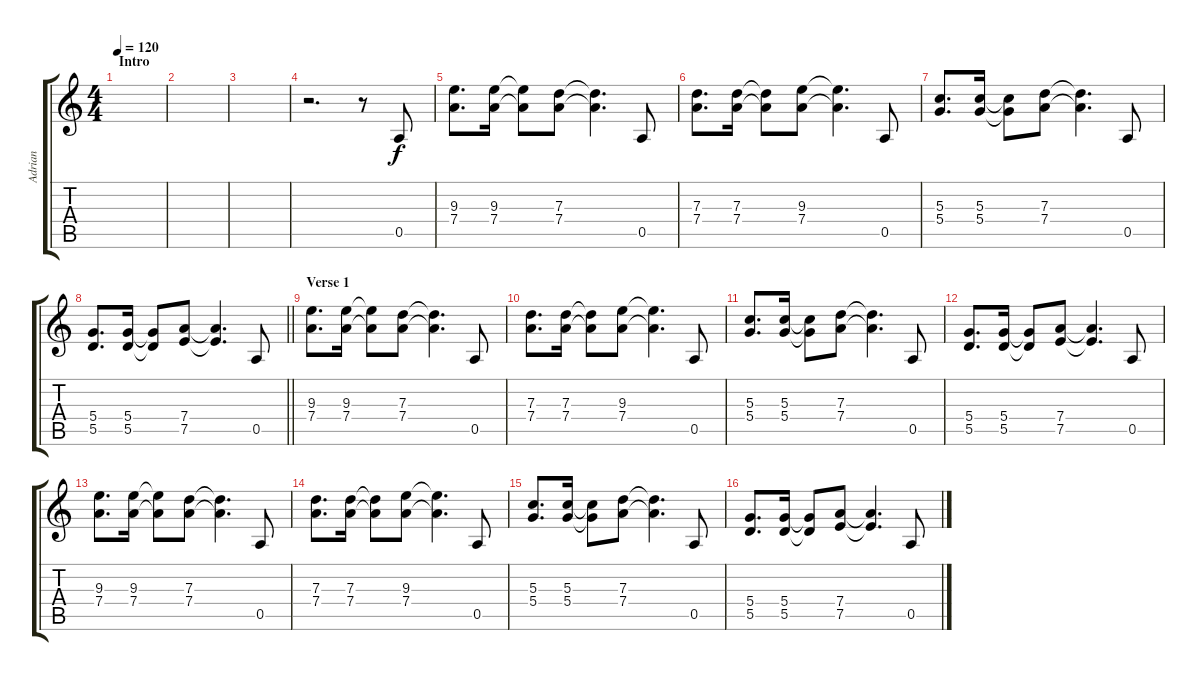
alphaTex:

\track ("Adrian" "Adrian") {instrument distortionguitar}
\staff {score tabs}
\tuning (E4 B3 G3 D3 A2 E2) {hide}
\ts (4 4)
\section ("" "Intro")
\tempo 120
\clef g2
\ks c
|
|
|
r.2{d} r.8 0.5.8 |
(9.3 7.4).8{d dy f} (9.3 7.4).16 (9.3{t} 7.4{t}).8 (7.3 7.4).8 (7.3{t} 7.4{t}).4{d} 0.5.8 |
(7.3 7.4).8{d} (7.3 7.4).16 (7.3{t} 7.4{t}).8 (9.3 7.4).8 (9.3{t} 7.4{t}).4{d} 0.5.8 |
(5.3 5.4).8{d} (5.3 5.4).16 (5.3{t} 5.4{t}).8 (7.3 7.4).8 (7.3{t} 7.4{t}).4{d} 0.5.8 |
\barLineRight lightlight
(5.4 5.5).8{d} (5.4 5.5).16 (5.4{t} 5.5{t}).8 (7.4 7.5).8 (7.4{t} 7.5{t}).4{d} 0.5.8 |
\section ("" "Verse 1")
(9.3 7.4).8{d} (9.3 7.4).16 (9.3{t} 7.4{t}).8 (7.3 7.4).8 (7.3{t} 7.4{t}).4{d} 0.5.8 |
(7.3 7.4).8{d} (7.3 7.4).16 (7.3{t} 7.4{t}).8 (9.3 7.4).8 (9.3{t} 7.4{t}).4{d} 0.5.8 |
(5.3 5.4).8{d} (5.3 5.4).16 (5.3{t} 5.4{t}).8 (7.3 7.4).8 (7.3{t} 7.4{t}).4{d} 0.5.8 |
(5.4 5.5).8{d} (5.4 5.5).16 (5.4{t} 5.5{t}).8 (7.4 7.5).8 (7.4{t} 7.5{t}).4{d} 0.5.8 |
(9.3 7.4).8{d} (9.3 7.4).16 (9.3{t} 7.4{t}).8 (7.3 7.4).8 (7.3{t} 7.4{t}).4{d} 0.5.8 |
(7.3 7.4).8{d} (7.3 7.4).16 (7.3{t} 7.4{t}).8 (9.3 7.4).8 (9.3{t} 7.4{t}).4{d} 0.5.8 |
(5.3 5.4).8{d} (5.3 5.4).16 (5.3{t} 5.4{t}).8 (7.3 7.4).8 (7.3{t} 7.4{t}).4{d} 0.5.8 |
(5.4 5.5).8{d} (5.4 5.5).16 (5.4{t} 5.5{t}).8 (7.4 7.5).8 (7.4{t} 7.5{t}).4{d} 0.5.8
